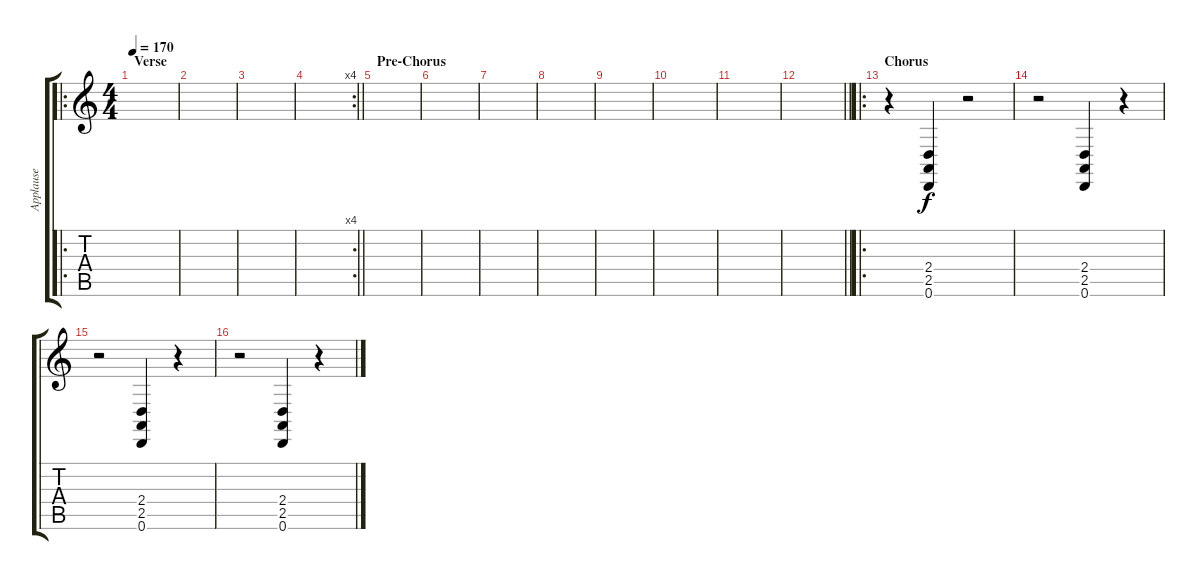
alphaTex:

\track ("Applause" "Applause") {instrument applause}
\staff {score tabs}
\tuning (D4 A3 F3 C3 G2 D2) {hide}
\ro
\ts (4 4)
\section ("" "Verse")
\tempo 170
\clef g2
\ks c
|
|
|
\rc 4
\barLineRight lightlight
|
\section ("" "Pre-Chorus")
|
|
|
|
|
|
|
\barLineRight lightlight
|
\ro
\section ("" "Chorus")
r.4 (2.4 2.5 0.6).4 r.2 |
r.2 (2.4 2.5 0.6).4 r.4 |
r.2 (2.4 2.5 0.6).4 r.4 |
r.2 (2.4 2.5 0.6).4 r.4
